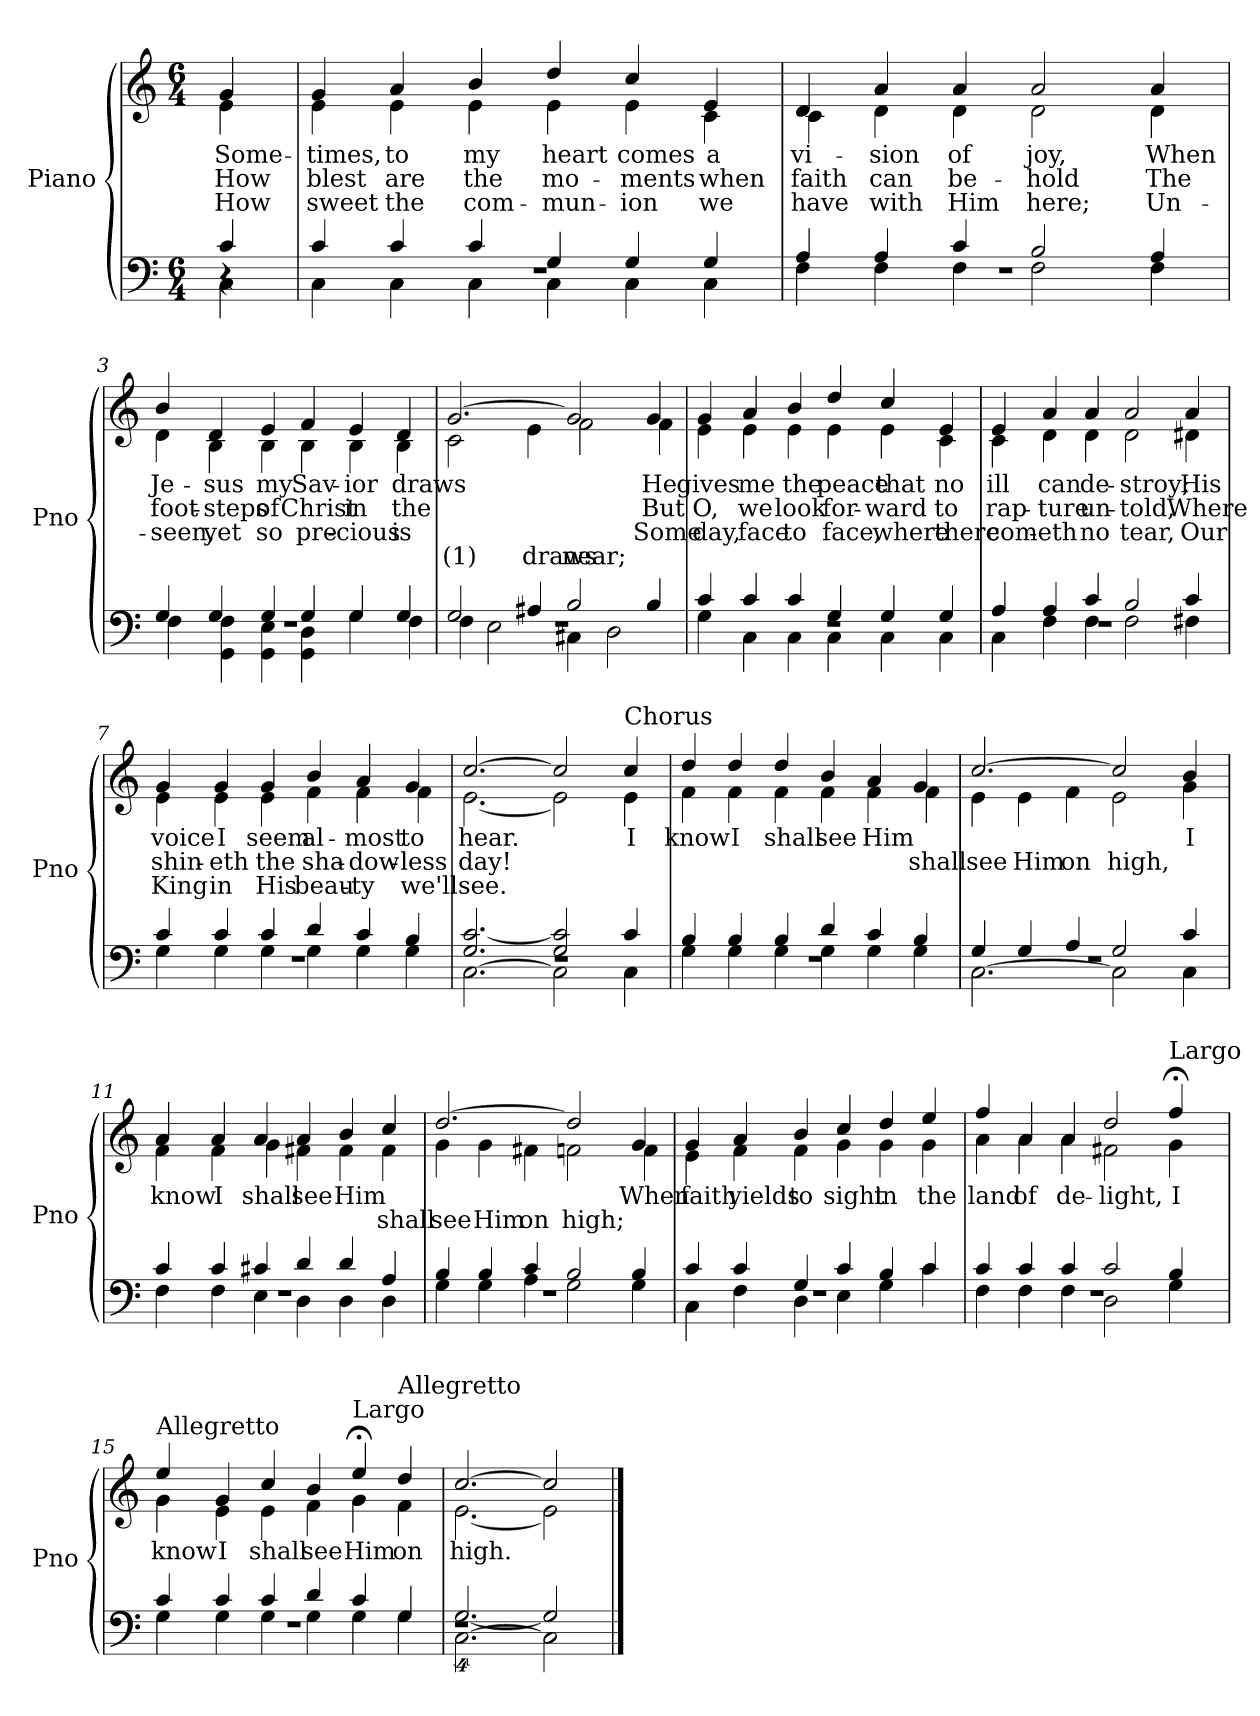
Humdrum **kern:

**kern	**kern	**text	**text	**text	**text
*part1	*part1	*part1	*part1	*part1	*part1
*staff2	*staff1	*staff1	*staff1	*staff1	*staff1
*I"Piano	*	*	*	*	*
*I'Pno	*	*	*	*	*
*clefF4	*clefG2	*	*	*	*
*k[]	*k[]	*	*	*	*
*C:	*C:	*	*	*	*
*M6/4	*M6/4	*	*	*	*
=	=	=	=	=	=
.	8qg/yy	1.	2.	3.	.
*^	*^	*	*	*	*
*	*^	*	*	*	*	*	*
4r	4c/	4C\	4g/	4e\	Some-	How	How	.
=1	=1	=1	=1	=1	=1	=1	=1	=1
1.r	4c/	4C\	4g/	4e\	times,	blest	sweet	.
.	4c/	4C\	4a/	4e\	to	are	the	.
.	4c/	4C\	4b/	4e\	my	the	com-	.
.	4G/	4C\	4dd/	4e\	heart	mo-	mun-	.
.	4G/	4C\	4cc/	4e\	comes	ments	ion	.
.	4G/	4C\	4e/	4c\	a	when	we	.
!!LO:LB:g=z	!!
=2	=2	=2	=2	=2	=2	=2	=2	=2
1.r	4A/	4F\	4d/	4c\	vi-	faith	have	.
.	4A/	4F\	4a/	4d\	sion	can	with	.
.	4c/	4F\	4a/	4d\	of	be-	Him	.
.	2B/	2F\	2a/	2d\	joy,	hold	here;	.
.	4A/	4F\	4a/	4d\	When	The	Un-	.
=3	=3	=3	=3	=3	=3	=3	=3	=3
1.r	4G/	4F\	4b/	4d\	Je-	foot-	seen,	.
.	4G/	4GG\ 4F\	4d/	4B\	sus	steps	yet	.
.	4G/	4GG\ 4E\	4e/	4B\	my	of	so	.
.	4G/	4GG\ 4D\	4f/	4B\	Sav-	Christ	pre-	.
.	4G/	4G\	4e/	4B\	ior	in	cious	.
.	4G/	4F\	4d/	4B\	draws	the	is	.
!!LO:LB:g=z	!!
=4	=4	=4	=4	=4	=4	=4	=4	=4
1.r	2G/	4F\	[2.g/	2c\	.	.	.	(1)
.	.	2E\	.	.	.	.	.	.
.	4A#X/	.	.	4e\	.	.	.	draws
.	2B/	4C#X\	2g/]	2f\	.	.	.	near;
.	.	2D\	.	.	.	.	.	.
.	4B/	.	4g/	4f\	He	But	Some	.
=5	=5	=5	=5	=5	=5	=5	=5	=5
1.r	4c/	4G\	4g/	4e\	gives	O,	day,	.
.	4c/	4C\	4a/	4e\	me	we	face	.
.	4c/	4C\	4b/	4e\	the	look	to	.
.	4G/	4C\	4dd/	4e\	peace	for-	face,	.
.	4G/	4C\	4cc/	4e\	that	ward	where	.
.	4G/	4C\	4e/	4c\	no	to	there	.
!!LO:PB:g=z	!!
=6	=6	=6	=6	=6	=6	=6	=6	=6
1.r	4A/	4C\	4e/	4c\	ill	rap-	com-	.
.	4A/	4F\	4a/	4d\	can	ture	eth	.
.	4c/	4F\	4a/	4d\	de-	un-	no	.
.	2B/	2F\	2a/	2d\	stroy;	told,	tear,	.
.	4c/	4F#X\	4a/	4d#X\	His	Where	Our	.
=7	=7	=7	=7	=7	=7	=7	=7	=7
1.r	4c/	4G\	4g/	4e\	voice	shin-	King	.
.	4c/	4G\	4g/	4e\	I	eth	in	.
.	4c/	4G\	4g/	4e\	seem	the	His	.
.	4d/	4G\	4b/	4f\	al-	sha-	beau-	.
.	4c/	4G\	4a/	4f\	most	dow-	ty	.
.	4B/	4G\	4g/	4f\	to	less	we'll	.
!!LO:LB:g=z	!!
=8	=8	=8	=8	=8	=8	=8	=8	=8
1.r	2.G/ [2.c/	[2.C\	[2.cc/	[2.e\	hear.	day!	see.	.
.	2G/ 2c/]	2C\]	2cc/]	2e\]	.	.	.	.
!	!	!	!LO:TX:a:t=Chorus	!	!	!	!	!
.	4c/	4C\	4cc/	4e\	I	.	.	.
=9	=9	=9	=9	=9	=9	=9	=9	=9
1.r	4B/	4G\	4dd/	4f\	know	.	.	.
.	4B/	4G\	4dd/	4f\	I	.	.	.
.	4B/	4G\	4dd/	4f\	shall	.	.	.
.	4d/	4G\	4b/	4f\	see	.	.	.
.	4c/	4G\	4a/	4f\	Him	.	.	.
.	4B/	4G\	4g/	4f\	.	shall	.	.
=10	=10	=10	=10	=10	=10	=10	=10	=10
1.r	4G/	[2.C\	[2.cc/	4e\	.	see	.	.
.	4G/	.	.	4e\	.	Him	.	.
.	4A/	.	.	4f\	.	on	.	.
.	2G/	2C\]	2cc/]	2e\	.	high,	.	.
.	4c/	4C\	4b/	4g\	I	.	.	.
!!LO:LB:g=z	!!
=11	=11	=11	=11	=11	=11	=11	=11	=11
1.r	4c/	4F\	4a/	4f\	know	.	.	.
.	4c/	4F\	4a/	4f\	I	.	.	.
.	4c#X/	4E\	4a/	4g\	shall	.	.	.
.	4d/	4D\	4a/	4f#X\	see	.	.	.
.	4d/	4D\	4b/	4f#\	Him	.	.	.
.	4A/	4D\	4cc/	4f#\	.	shall	.	.
=12	=12	=12	=12	=12	=12	=12	=12	=12
1.r	4B/	4G\	[2.dd/	4g\	.	see	.	.
.	4B/	4G\	.	4g\	.	Him	.	.
.	4c/	4A\	.	4f#X\	.	on	.	.
.	2B/	2G\	2dd/]	2fn\	.	high;	.	.
.	4B/	4G\	4g/	4f\	When	.	.	.
!!LO:LB:g=z	!!
=13	=13	=13	=13	=13	=13	=13	=13	=13
1.r	4c/	4C\	4g/	4e\	faith	.	.	.
.	4c/	4F\	4a/	4f\	yields	.	.	.
.	4G/	4D\	4b/	4f\	to	.	.	.
.	4c/	4E\	4cc/	4g\	sight	.	.	.
.	4B/	4G\	4dd/	4g\	in	.	.	.
.	4c/	4c\	4ee/	4g\	the	.	.	.
=14	=14	=14	=14	=14	=14	=14	=14	=14
1.r	4c/	4F\	4ff/	4a\	land	.	.	.
.	4c/	4F\	4a/	4a\	of	.	.	.
.	4c/	4F\	4a/	4a\	de-	.	.	.
.	2c/	2D\	2dd/	2f#X\	light,	.	.	.
!	!	!	!LO:TX:a:t=Largo	!	!	!	!	!
.	4B/	4G\	4ff;</	4g\	I	.	.	.
!!LO:PB:g=z	!!
=15	=15	=15	=15	=15	=15	=15	=15	=15
!	!	!	!LO:TX:a:t=Allegretto	!	!	!	!	!
1.r	4c/	4G\	4ee/	4g\	know	.	.	.
.	4c/	4G\	4g/	4e\	I	.	.	.
.	4c/	4G\	4cc/	4e\	shall	.	.	.
.	4d/	4G\	4b/	4f\	see	.	.	.
!	!	!	!LO:TX:a:t=Largo	!	!	!	!	!
.	4c/	4G\	4ee;</	4g\	Him	.	.	.
!	!	!	!LO:TX:a:t=Allegretto	!	!	!	!	!
.	4G/	4G\	4dd/	4f\	on	.	.	.
=16	=16	=16	=16	=16	=16	=16	=16	=16
4%5r	[2.G/	[2.C\	[2.cc/	[2.e\	high.	.	.	.
.	2G/]	2C\]	2cc/]	2e\]	.	.	.	.
*v	*v	*v	*	*	*	*	*	*
*	*v	*v	*	*	*	*
==	==	==	==	==	==
*-	*-	*-	*-	*-	*-
